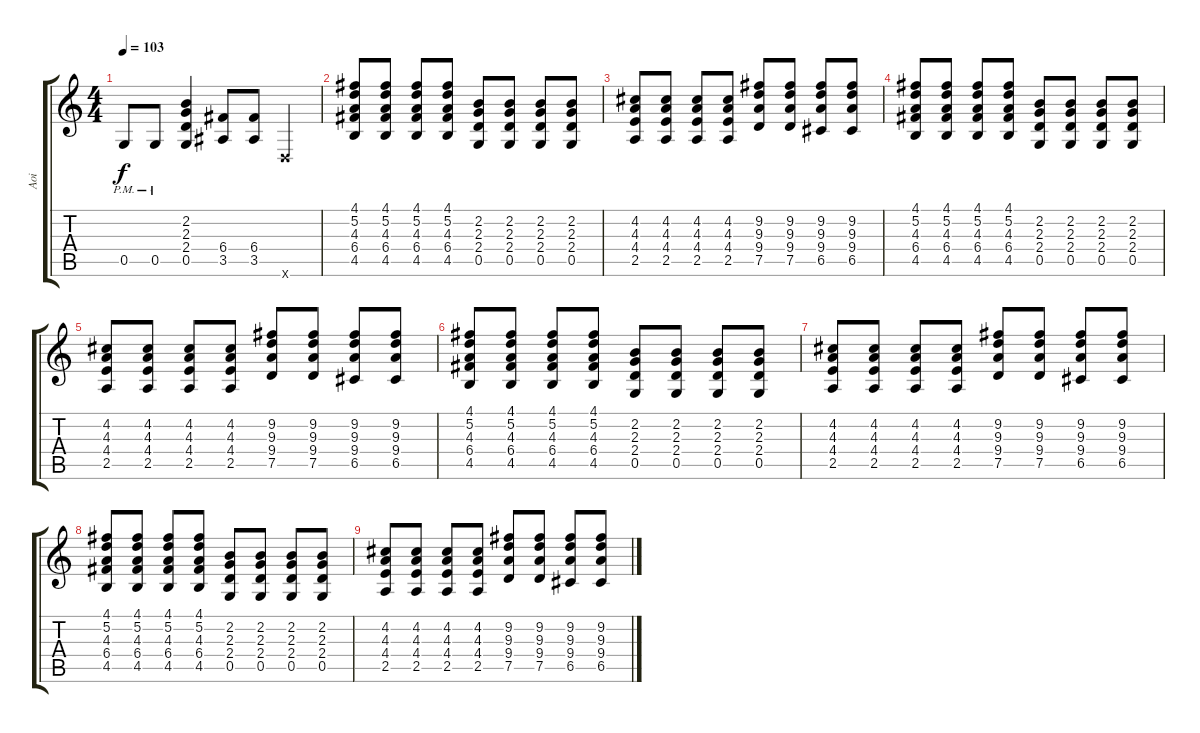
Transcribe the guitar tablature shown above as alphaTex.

\track ("Aoi" "Aoi") {instrument acousticguitarsteel}
\staff {score tabs}
\tuning (D4 A3 F3 C3 G2 D2) {hide}
\ts (4 4)
\tempo 103
\clef g2
\ks c
0.5{pm}.8{dy f} 0.5{pm}.8 (2.2 2.3 2.4 0.5).4 (6.4 3.5).8 (6.4 3.5).8 0.6{x}.4 |
(4.1 5.2 4.3 6.4 4.5).8 (4.1 5.2 4.3 6.4 4.5).8 (4.1 5.2 4.3 6.4 4.5).8 (4.1 5.2 4.3 6.4 4.5).8 (2.2 2.3 2.4 0.5).8 (2.2 2.3 2.4 0.5).8 (2.2 2.3 2.4 0.5).8 (2.2 2.3 2.4 0.5).8 |
(4.2 4.3 4.4 2.5).8 (4.2 4.3 4.4 2.5).8 (4.2 4.3 4.4 2.5).8 (4.2 4.3 4.4 2.5).8 (9.2 9.3 9.4 7.5).8 (9.2 9.3 9.4 7.5).8 (9.2 9.3 9.4 6.5).8 (9.2 9.3 9.4 6.5).8 |
(4.1 5.2 4.3 6.4 4.5).8 (4.1 5.2 4.3 6.4 4.5).8 (4.1 5.2 4.3 6.4 4.5).8 (4.1 5.2 4.3 6.4 4.5).8 (2.2 2.3 2.4 0.5).8 (2.2 2.3 2.4 0.5).8 (2.2 2.3 2.4 0.5).8 (2.2 2.3 2.4 0.5).8 |
(4.2 4.3 4.4 2.5).8 (4.2 4.3 4.4 2.5).8 (4.2 4.3 4.4 2.5).8 (4.2 4.3 4.4 2.5).8 (9.2 9.3 9.4 7.5).8 (9.2 9.3 9.4 7.5).8 (9.2 9.3 9.4 6.5).8 (9.2 9.3 9.4 6.5).8 |
(4.1 5.2 4.3 6.4 4.5).8 (4.1 5.2 4.3 6.4 4.5).8 (4.1 5.2 4.3 6.4 4.5).8 (4.1 5.2 4.3 6.4 4.5).8 (2.2 2.3 2.4 0.5).8 (2.2 2.3 2.4 0.5).8 (2.2 2.3 2.4 0.5).8 (2.2 2.3 2.4 0.5).8 |
(4.2 4.3 4.4 2.5).8 (4.2 4.3 4.4 2.5).8 (4.2 4.3 4.4 2.5).8 (4.2 4.3 4.4 2.5).8 (9.2 9.3 9.4 7.5).8 (9.2 9.3 9.4 7.5).8 (9.2 9.3 9.4 6.5).8 (9.2 9.3 9.4 6.5).8 |
(4.1 5.2 4.3 6.4 4.5).8 (4.1 5.2 4.3 6.4 4.5).8 (4.1 5.2 4.3 6.4 4.5).8 (4.1 5.2 4.3 6.4 4.5).8 (2.2 2.3 2.4 0.5).8 (2.2 2.3 2.4 0.5).8 (2.2 2.3 2.4 0.5).8 (2.2 2.3 2.4 0.5).8 |
(4.2 4.3 4.4 2.5).8 (4.2 4.3 4.4 2.5).8 (4.2 4.3 4.4 2.5).8 (4.2 4.3 4.4 2.5).8 (9.2 9.3 9.4 7.5).8 (9.2 9.3 9.4 7.5).8 (9.2 9.3 9.4 6.5).8 (9.2 9.3 9.4 6.5).8
